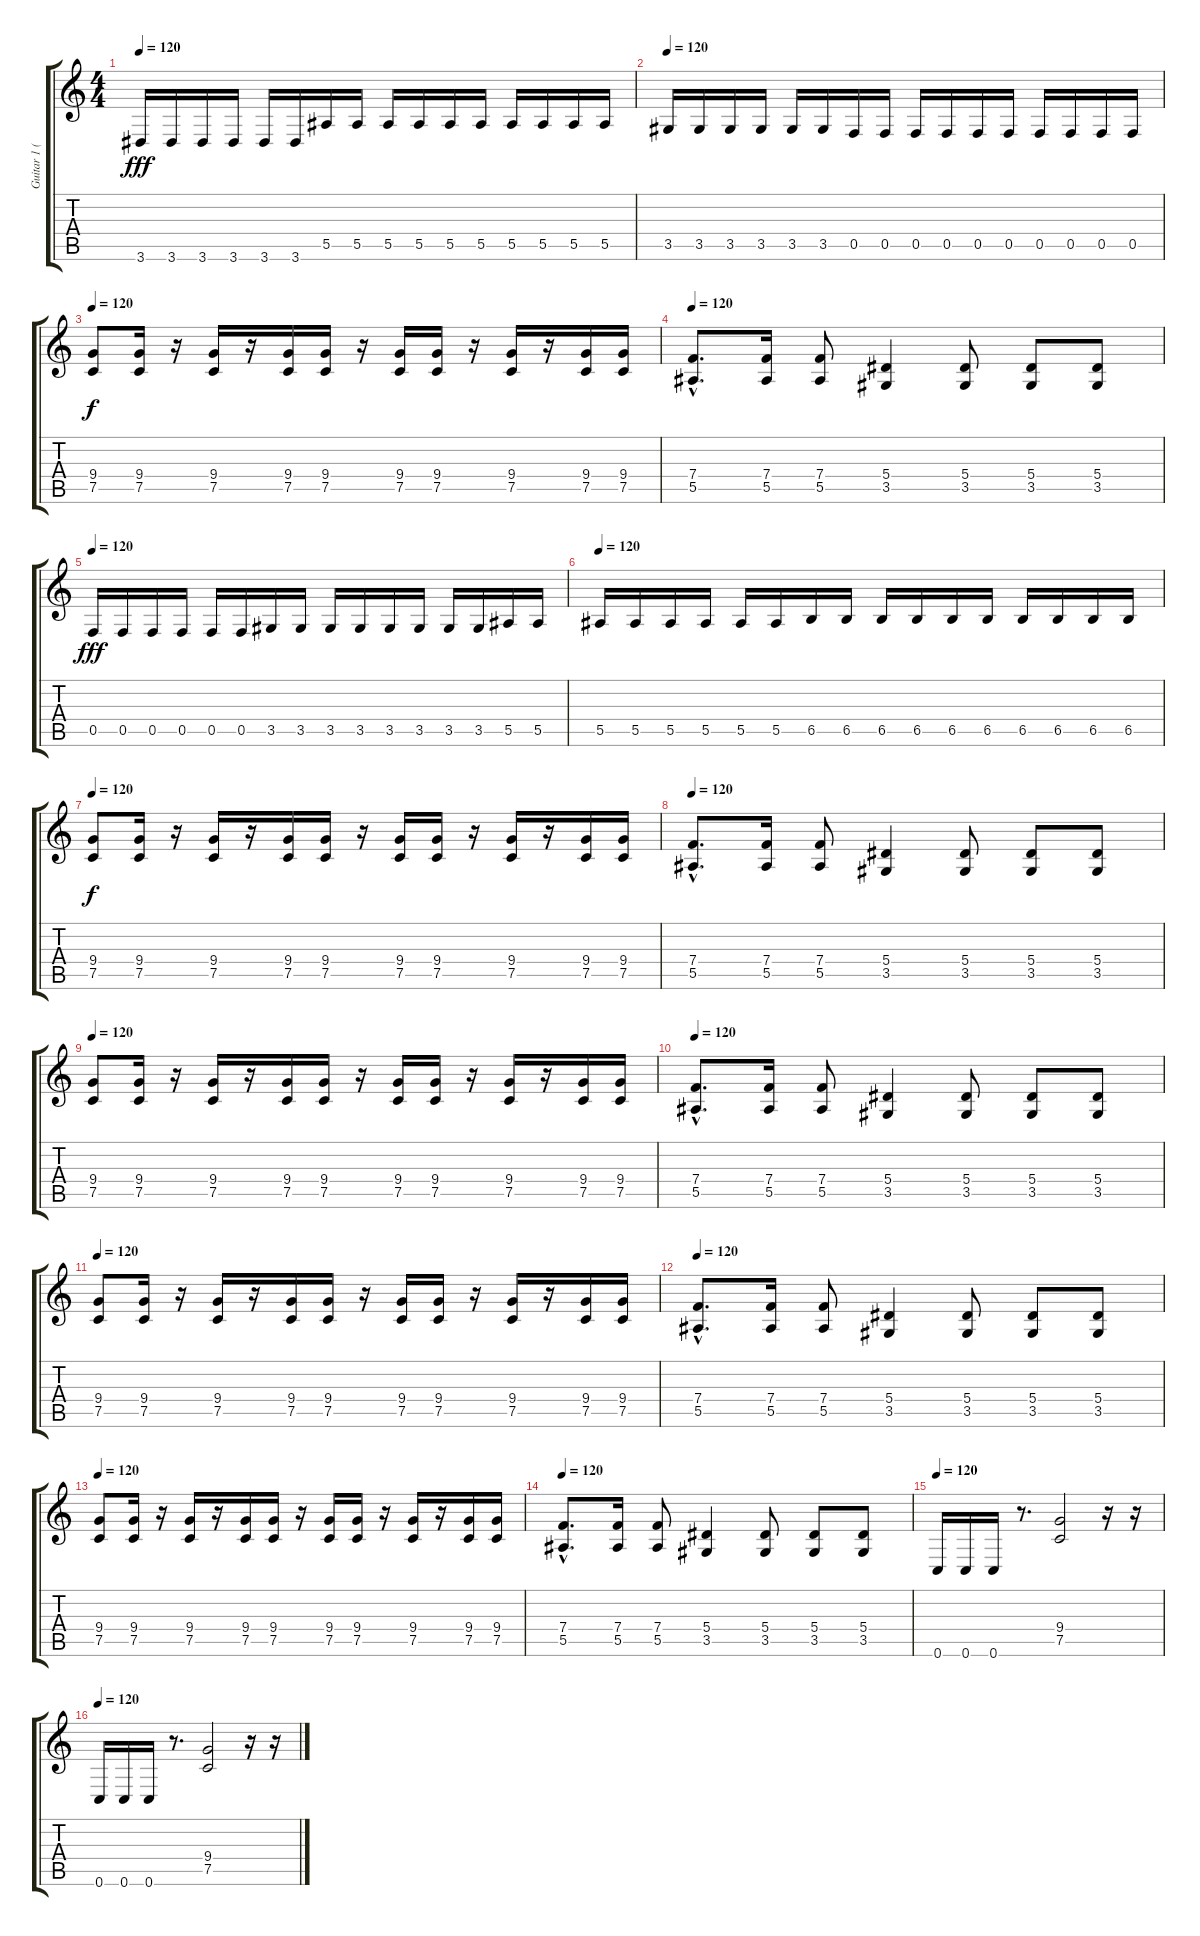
\track ("Guitar 1 (Lead)" "Guitar 1 (") {instrument overdrivenguitar}
\staff {score tabs}
\tuning (C4 G3 Eb3 Bb2 F2 C2) {hide}
\ts (4 4)
\tempo 120
\clef g2
\ks c
3.6.16{dy fff} 3.6.16 3.6.16 3.6.16 3.6.16 3.6.16 5.5.16 5.5.16 5.5.16 5.5.16 5.5.16 5.5.16 5.5.16 5.5.16 5.5.16 5.5.16 |
\tempo 120
3.5.16 3.5.16 3.5.16 3.5.16 3.5.16 3.5.16 0.5.16 0.5.16 0.5.16 0.5.16 0.5.16 0.5.16 0.5.16 0.5.16 0.5.16 0.5.16 |
\tempo 120
(9.4 7.5).8{dy f} (9.4 7.5).16 r.16 (9.4 7.5).16 r.16 (9.4 7.5).16 (9.4 7.5).16 r.16 (9.4 7.5).16 (9.4 7.5).16 r.16 (9.4 7.5).16 r.16 (9.4 7.5).16 (9.4 7.5).16 |
\tempo 120
(7.4{hac} 5.5{hac}).8{d} (7.4 5.5).16 (7.4 5.5).8 (5.4 3.5).4 (5.4 3.5).8 (5.4 3.5).8 (5.4 3.5).8 |
\tempo 120
0.5.16{dy fff} 0.5.16 0.5.16 0.5.16 0.5.16 0.5.16 3.5.16 3.5.16 3.5.16 3.5.16 3.5.16 3.5.16 3.5.16 3.5.16 5.5.16 5.5.16 |
\tempo 120
5.5.16 5.5.16 5.5.16 5.5.16 5.5.16 5.5.16 6.5.16 6.5.16 6.5.16 6.5.16 6.5.16 6.5.16 6.5.16 6.5.16 6.5.16 6.5.16 |
\tempo 120
(9.4 7.5).8{dy f} (9.4 7.5).16 r.16 (9.4 7.5).16 r.16 (9.4 7.5).16 (9.4 7.5).16 r.16 (9.4 7.5).16 (9.4 7.5).16 r.16 (9.4 7.5).16 r.16 (9.4 7.5).16 (9.4 7.5).16 |
\tempo 120
(7.4{hac} 5.5{hac}).8{d} (7.4 5.5).16 (7.4 5.5).8 (5.4 3.5).4 (5.4 3.5).8 (5.4 3.5).8 (5.4 3.5).8 |
\tempo 120
(9.4 7.5).8 (9.4 7.5).16 r.16 (9.4 7.5).16 r.16 (9.4 7.5).16 (9.4 7.5).16 r.16 (9.4 7.5).16 (9.4 7.5).16 r.16 (9.4 7.5).16 r.16 (9.4 7.5).16 (9.4 7.5).16 |
\tempo 120
(7.4{hac} 5.5{hac}).8{d} (7.4 5.5).16 (7.4 5.5).8 (5.4 3.5).4 (5.4 3.5).8 (5.4 3.5).8 (5.4 3.5).8 |
\tempo 120
(9.4 7.5).8 (9.4 7.5).16 r.16 (9.4 7.5).16 r.16 (9.4 7.5).16 (9.4 7.5).16 r.16 (9.4 7.5).16 (9.4 7.5).16 r.16 (9.4 7.5).16 r.16 (9.4 7.5).16 (9.4 7.5).16 |
\tempo 120
(7.4{hac} 5.5{hac}).8{d} (7.4 5.5).16 (7.4 5.5).8 (5.4 3.5).4 (5.4 3.5).8 (5.4 3.5).8 (5.4 3.5).8 |
\tempo 120
(9.4 7.5).8 (9.4 7.5).16 r.16 (9.4 7.5).16 r.16 (9.4 7.5).16 (9.4 7.5).16 r.16 (9.4 7.5).16 (9.4 7.5).16 r.16 (9.4 7.5).16 r.16 (9.4 7.5).16 (9.4 7.5).16 |
\tempo 120
(7.4{hac} 5.5{hac}).8{d} (7.4 5.5).16 (7.4 5.5).8 (5.4 3.5).4 (5.4 3.5).8 (5.4 3.5).8 (5.4 3.5).8 |
\tempo 120
0.6.16 0.6.16 0.6.16 r.8{d} (9.4 7.5).2 r.16 r.16 |
\tempo 120
0.6.16 0.6.16 0.6.16 r.8{d} (9.4 7.5).2 r.16 r.16
